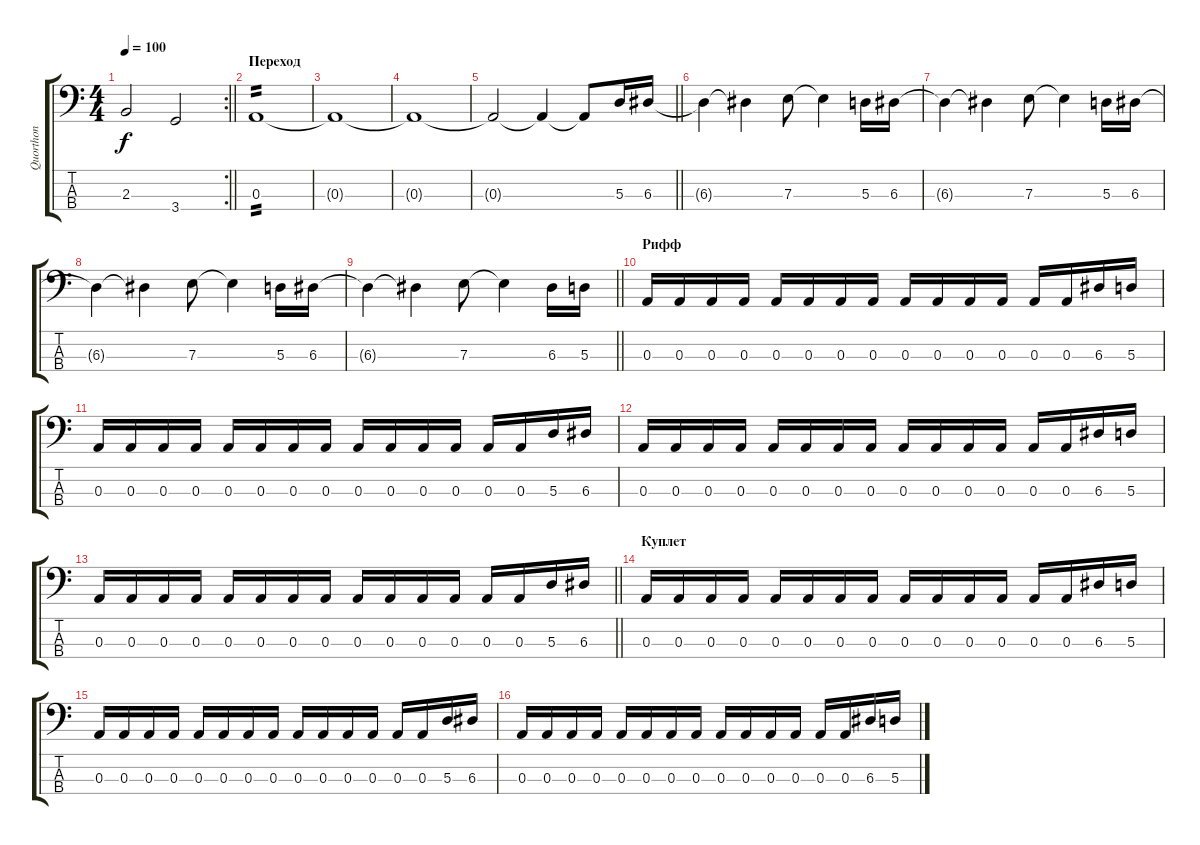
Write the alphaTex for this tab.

\track ("Quorthon" "Quorthon") {instrument electricbasspick}
\staff {score tabs}
\tuning (G2 D2 A1 E1) {hide}
\rc 2
\ts (4 4)
\tempo 100
\clef f4
\barLineRight lightlight
\ks c
2.3.2{dy f} 3.4.2 |
\section ("" "Переход")
0.3.1{tp 2} |
0.3{t}.1 |
0.3{t}.1 |
\barLineRight lightlight
0.3{t}.2 0.3{t}.4 0.3{t}.8 5.3.16 6.3.16 |
6.3{t}.4 6.3{t}.4 7.3.8 7.3{t}.4 5.3.16 6.3.16 |
6.3{t}.4 6.3{t}.4 7.3.8 7.3{t}.4 5.3.16 6.3.16 |
6.3{t}.4 6.3{t}.4 7.3.8 7.3{t}.4 5.3.16 6.3.16 |
\barLineRight lightlight
6.3{t}.4 6.3{t}.4 7.3.8 7.3{t}.4 6.3.16 5.3.16 |
\section ("" "Рифф")
0.3.16 0.3.16 0.3.16 0.3.16 0.3.16 0.3.16 0.3.16 0.3.16 0.3.16 0.3.16 0.3.16 0.3.16 0.3.16 0.3.16 6.3.16 5.3.16 |
0.3.16 0.3.16 0.3.16 0.3.16 0.3.16 0.3.16 0.3.16 0.3.16 0.3.16 0.3.16 0.3.16 0.3.16 0.3.16 0.3.16 5.3.16 6.3.16 |
0.3.16 0.3.16 0.3.16 0.3.16 0.3.16 0.3.16 0.3.16 0.3.16 0.3.16 0.3.16 0.3.16 0.3.16 0.3.16 0.3.16 6.3.16 5.3.16 |
\barLineRight lightlight
0.3.16 0.3.16 0.3.16 0.3.16 0.3.16 0.3.16 0.3.16 0.3.16 0.3.16 0.3.16 0.3.16 0.3.16 0.3.16 0.3.16 5.3.16 6.3.16 |
\section ("" "Куплет")
0.3.16 0.3.16 0.3.16 0.3.16 0.3.16 0.3.16 0.3.16 0.3.16 0.3.16 0.3.16 0.3.16 0.3.16 0.3.16 0.3.16 6.3.16 5.3.16 |
0.3.16 0.3.16 0.3.16 0.3.16 0.3.16 0.3.16 0.3.16 0.3.16 0.3.16 0.3.16 0.3.16 0.3.16 0.3.16 0.3.16 5.3.16 6.3.16 |
0.3.16 0.3.16 0.3.16 0.3.16 0.3.16 0.3.16 0.3.16 0.3.16 0.3.16 0.3.16 0.3.16 0.3.16 0.3.16 0.3.16 6.3.16 5.3.16
